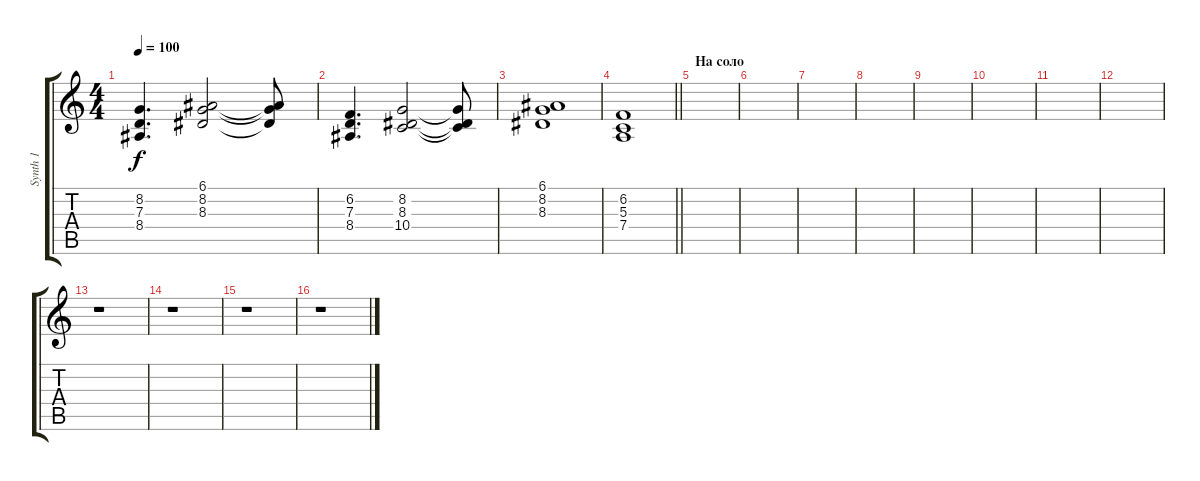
\track ("Synth 1" "Synth 1") {instrument synthstrings1}
\staff {score tabs}
\tuning (E4 B3 G3 D3 A2 E2) {hide}
\ts (4 4)
\tempo 100
\clef g2
\ks c
(8.2 7.3 8.4).4{d dy f volume 13} (6.1 8.2 8.3).2 (6.1{t} 8.2{t} 8.3{t}).8 |
(6.2 7.3 8.4).4{d volume 13} (8.2 8.3 10.4).2 (8.2{t} 8.3{t} 10.4{t}).8 |
(6.1 8.2 8.3).1 |
\barLineRight lightlight
(6.2 5.3 7.4).1 |
\section ("" "На соло")
|
|
|
|
|
|
|
|
r.1 |
r.1 |
r.1 |
r.1
